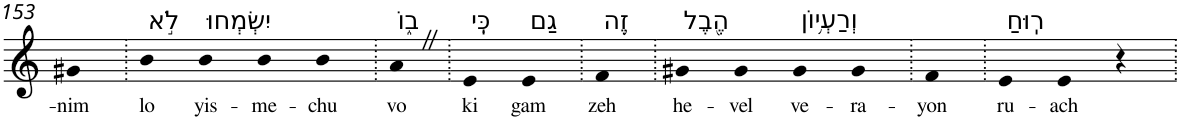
**kern	**text
*part1	*part1
*staff1	*staff1
*I"Piano	*
*I'Pno	*
!!LO:PB:g=z
*clefG2	*
*k[]	*
=153	=153
!	!LO:LY:b
4g#X	-nim
=154.	=154.
!LO:TX:a:t=לֹ֣א	!
!	!LO:LY:b
4b	lo
!LO:TX:a:t=יִשְׂמְחוּ	!
!	!LO:LY:b
4b	yis-
!	!LO:LY:b
4b	-me-
!	!LO:LY:b
4b	-chu
=155.	=155.
!LO:TX:a:t=ב֑וֹ	!
!	!LO:LY:b
4aZ	vo
=156.	=156.
!LO:TX:a:t=כִּֽי	!
!	!LO:LY:b
4e	ki
!LO:TX:a:t=גַם	!
!	!LO:LY:b
4e	gam
=157.	=157.
!LO:TX:a:t=זֶ֥ה	!
!	!LO:LY:b
4f	zeh
=158.	=158.
!LO:TX:a:t=הֶ֖בֶל	!
!	!LO:LY:b
4g#X	he-
!	!LO:LY:b
4g#	-vel
!LO:TX:a:t=וְרַעְי֥וֹן	!
!	!LO:LY:b
4g#	ve-
!	!LO:LY:b
4g#	-ra-
=159.	=159.
!	!LO:LY:b
4f	-yon
=160.	=160.
!LO:TX:a:t=רֽוּחַ	!
!	!LO:LY:b
4e	ru-
!	!LO:LY:b
4e	-ach
4r	.
=.	=.
*-	*-
